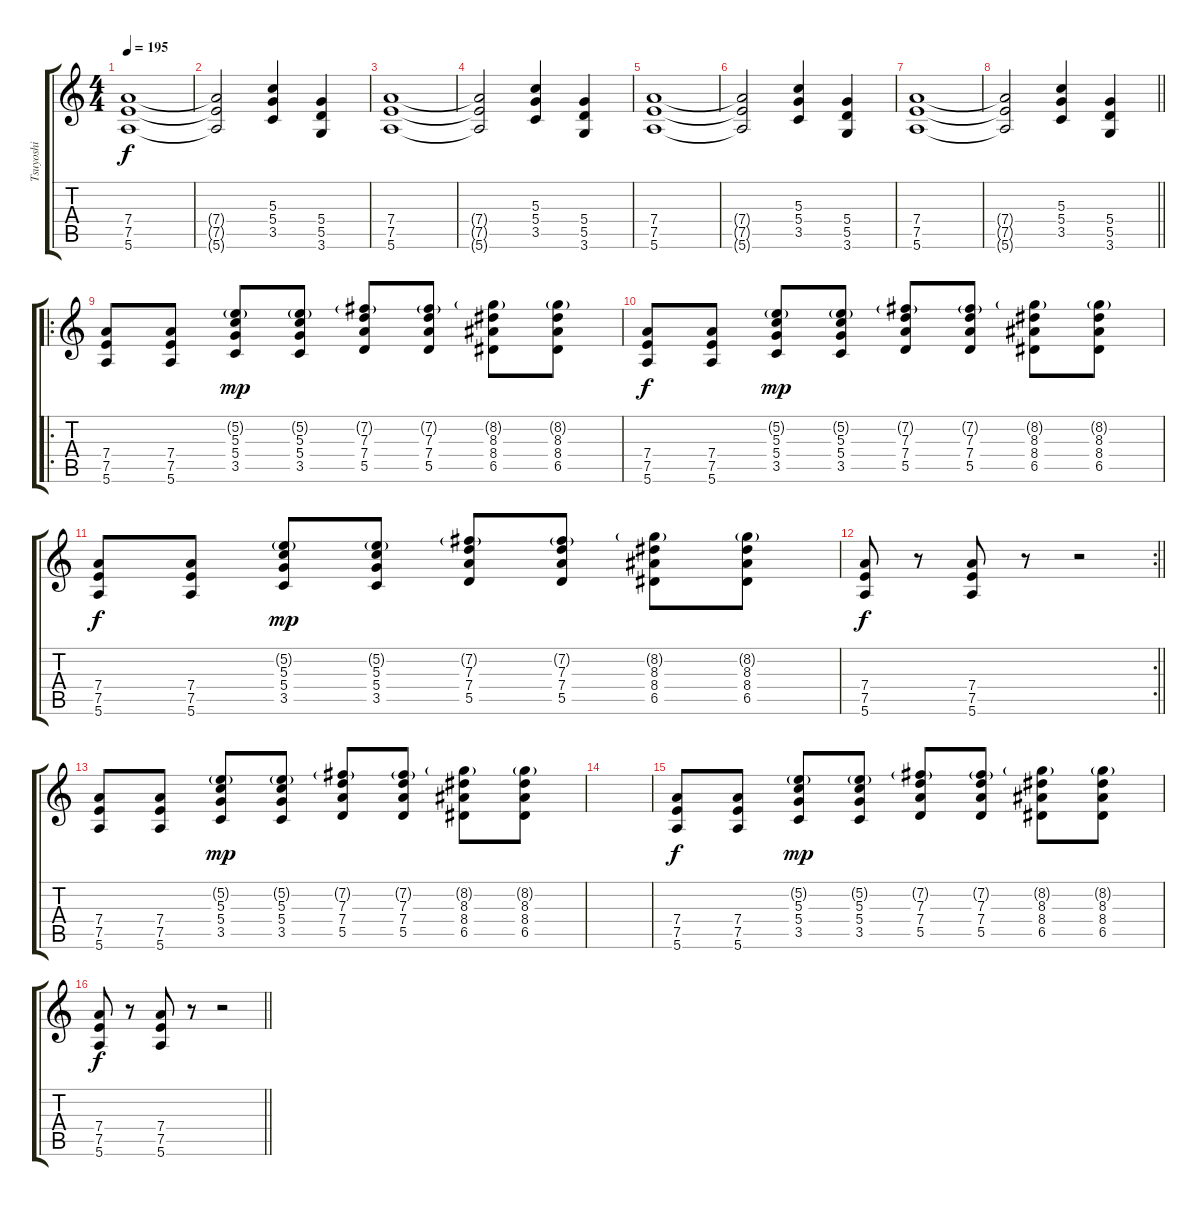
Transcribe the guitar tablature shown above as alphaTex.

\track ("Tsuyoshi" "Tsuyoshi") {instrument distortionguitar}
\staff {score tabs}
\tuning (E4 B3 G3 D3 A2 E2) {hide}
\ts (4 4)
\section ("" "")
\tempo 195
\clef g2
\ks c
(7.4 7.5 5.6).1{dy f} |
(7.4{t} 7.5{t} 5.6{t}).2 (5.3 5.4 3.5).4 (5.4 5.5 3.6).4 |
(7.4 7.5 5.6).1 |
(7.4{t} 7.5{t} 5.6{t}).2 (5.3 5.4 3.5).4 (5.4 5.5 3.6).4 |
(7.4 7.5 5.6).1 |
(7.4{t} 7.5{t} 5.6{t}).2 (5.3 5.4 3.5).4 (5.4 5.5 3.6).4 |
(7.4 7.5 5.6).1 |
\barLineRight lightlight
(7.4{t} 7.5{t} 5.6{t}).2 (5.3 5.4 3.5).4 (5.4 5.5 3.6).4 |
\ro
\section ("" "")
(7.4 7.5 5.6).8 (7.4 7.5 5.6).8 (5.2{g} 5.3 5.4 3.5).8{dy mp} (5.2{g} 5.3 5.4 3.5).8 (7.2{g} 7.3 7.4 5.5).8 (7.2{g} 7.3 7.4 5.5).8 (8.2{g} 8.3 8.4 6.5).8 (8.2{g} 8.3 8.4 6.5).8 |
(7.4 7.5 5.6).8{dy f} (7.4 7.5 5.6).8 (5.2{g} 5.3 5.4 3.5).8{dy mp} (5.2{g} 5.3 5.4 3.5).8 (7.2{g} 7.3 7.4 5.5).8 (7.2{g} 7.3 7.4 5.5).8 (8.2{g} 8.3 8.4 6.5).8 (8.2{g} 8.3 8.4 6.5).8 |
(7.4 7.5 5.6).8{dy f} (7.4 7.5 5.6).8 (5.2{g} 5.3 5.4 3.5).8{dy mp} (5.2{g} 5.3 5.4 3.5).8 (7.2{g} 7.3 7.4 5.5).8 (7.2{g} 7.3 7.4 5.5).8 (8.2{g} 8.3 8.4 6.5).8 (8.2{g} 8.3 8.4 6.5).8 |
\rc 2
\barLineRight lightlight
(7.4 7.5 5.6).8{dy f} r.8 (7.4 7.5 5.6).8 r.8 r.2 |
\section ("" "")
(7.4 7.5 5.6).8 (7.4 7.5 5.6).8 (5.2{g} 5.3 5.4 3.5).8{dy mp} (5.2{g} 5.3 5.4 3.5).8 (7.2{g} 7.3 7.4 5.5).8 (7.2{g} 7.3 7.4 5.5).8 (8.2{g} 8.3 8.4 6.5).8 (8.2{g} 8.3 8.4 6.5).8 |
|
(7.4 7.5 5.6).8{dy f} (7.4 7.5 5.6).8 (5.2{g} 5.3 5.4 3.5).8{dy mp} (5.2{g} 5.3 5.4 3.5).8 (7.2{g} 7.3 7.4 5.5).8 (7.2{g} 7.3 7.4 5.5).8 (8.2{g} 8.3 8.4 6.5).8 (8.2{g} 8.3 8.4 6.5).8 |
\barLineRight lightlight
(7.4 7.5 5.6).8{dy f} r.8 (7.4 7.5 5.6).8 r.8 r.2
